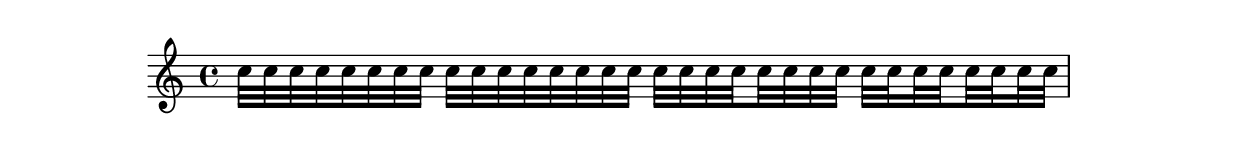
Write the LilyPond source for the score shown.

% Do not edit this file; it is automatically
% generated from Documentation/snippets/new
% This file is in the public domain.
%% Note: this file works from version 2.13.36
\version "2.13.36"

\header {
%% Translation of GIT committish: a874fda3641c9e02f61be5c41b215b8304b8ed00

  texidoces = "

Las barras de semicorchea, o de figuras más breves, no se subdividen
de forma predeterminada.  Esto es, las tres (o más) barras se amplían
sin romperse sobre grupos completos de notas.  Este comportamiento se
puede modificar para subdividir las barras en subgrupos mediante el
establecimiento de la propiedad @code{subdivideBeams}.  Cuando está
activada, las barras se subdividen a intervalos definidos por el valor
actual de @code{baseMoment} mediante la reducción de las barras
repetidas a una sola entre los subgrupos.  Observe que el valor
predeterminado de @code{baseMoment} es uno más que el denominador del
tipo de compás actual, si no se fija explícitamente.  Se debe ajustar
a una fracción que da la duración del subgrupo de barras utilizando la
función @code{ly:make-moment}, como se ve en este fragmento de código.
Asimismo, cuando se modifica @code{baseMoment}, se debería cambiar
también @code{beatStructure} para que corresponda al @code{baseMoment}
nuevo:

"
  doctitlees = "Subdivisión de barras"

%% Translation of GIT committish: 190a067275167c6dc9dd0afef683d14d392b7033
  texidocfr = "
Les ligatures d'une succession de notes de durée inférieure à la croche
ne sont pas subdivisées par défaut.  Autrement dit, tous les traits de
ligature ( deux ou plus) seront continus.  Ce comportement peut être
modifié afin de diviser la ligature en sous-groupes grâce à la propriété
@code{subdivideBeams}.  Lorsqu'elle est activée, les ligatures seront
subdivisées selon un intervalle défini par @code{baseMoment}@tie{}; il n'y
aura alors plus qu'un seul trait de ligature entre chaque sous-groupe.
Par défaut, @code{baseMoment} fixe la valeur de référence par rapport à
la métrique en vigueur.  Il faudra donc lui fournir, à l'aide de la
fonction @code{ly:make-moment}, une fraction correspondant à la durée du
sous-groupe désiré comme dans l'exemple ci-dessous.  Gardez à l'esprit
que, si vous venez à modifier @code{baseMoment}, vous devrez
probablement adapter @code{beatStrusture} afin qu'il reste en adéquation
avec les nouvelles valeurs de @code{baseMoment}.

"
  doctitlefr = "Subdivision des ligatures"

  lsrtags = "rhythms"

  texidoc = "
The beams of consecutive 16th (or shorter) notes are, by default, not
subdivided.  That is, the three (or more) beams stretch unbroken over
entire groups of notes.  This behavior can be modified to subdivide
the beams into sub-groups by setting the property
@code{subdivideBeams}. When set, multiple beams will be subdivided at
intervals defined by the current value of @code{baseMoment} by reducing
the multiple beams to just one beam between the sub-groups. Note that
@code{baseMoment} defaults to one over the denominator of the current
time signature if not set explicitly. It must be set to a fraction
giving the duration of the beam sub-group using the
@code{ly:make-moment} function, as shown in this snippet. Also, when
@code{baseMoment} is changed, @code{beatStructure} should also be changed
to match the new @code{baseMoment}:

"
  doctitle = "Subdividing beams"
} % begin verbatim


\relative c'' {
  c32[ c c c c c c c]
  \set subdivideBeams = ##t
  c32[ c c c c c c c]

  % Set beam sub-group length to an eighth note
  \set baseMoment = #(ly:make-moment 1 8)
  \set beatStructure = #'(2 2 2 2)
  c32[ c c c c c c c]

  % Set beam sub-group length to a sixteenth note
  \set baseMoment = #(ly:make-moment 1 16)
  \set beatStructure = #'(4 4 4 4)
  c32[ c c c c c c c]
}

